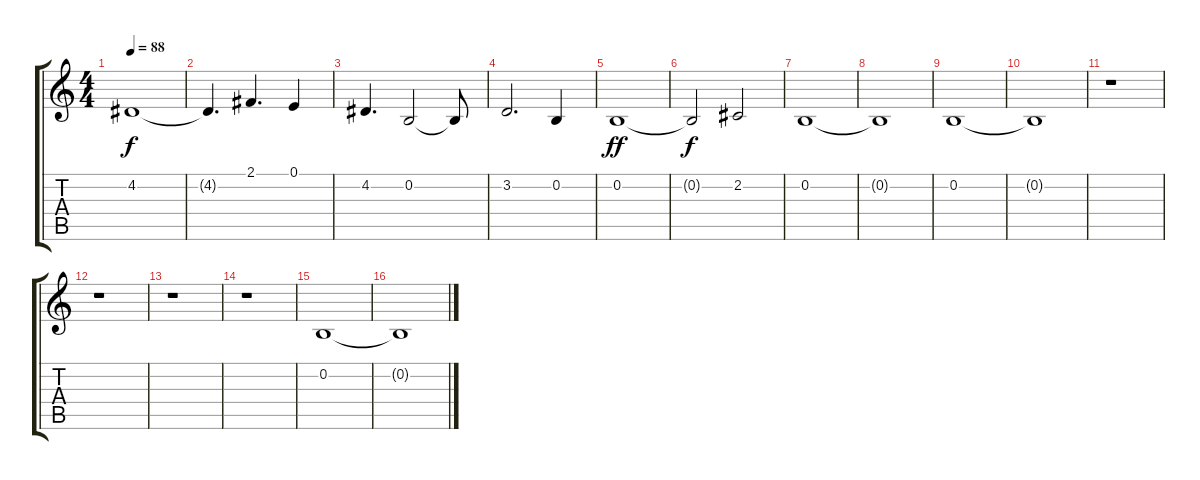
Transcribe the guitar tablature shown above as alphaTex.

\track ("          07/99" "          ") {instrument trombone}
\staff {score tabs}
\tuning (E4 B3 G3 D3 A2 E2) {hide}
\ts (4 4)
\tempo 88
\clef g2
\ks c
4.2.1{dy f} |
4.2{t}.4{d} 2.1.4{d} 0.1.4 |
4.2.4{d} 0.2.2 0.2{t}.8 |
3.2.2{d} 0.2.4 |
0.2.1{dy ff volume 9 balance 11} |
0.2{t}.2{dy f} 2.2.2{volume 9} |
0.2.1{volume 9 balance 10} |
0.2{t}.1 |
0.2.1{volume 9} |
0.2{t}.1 |
r.1 |
r.1 |
r.1 |
r.1 |
0.2.1{volume 9 balance 11} |
0.2{t}.1
